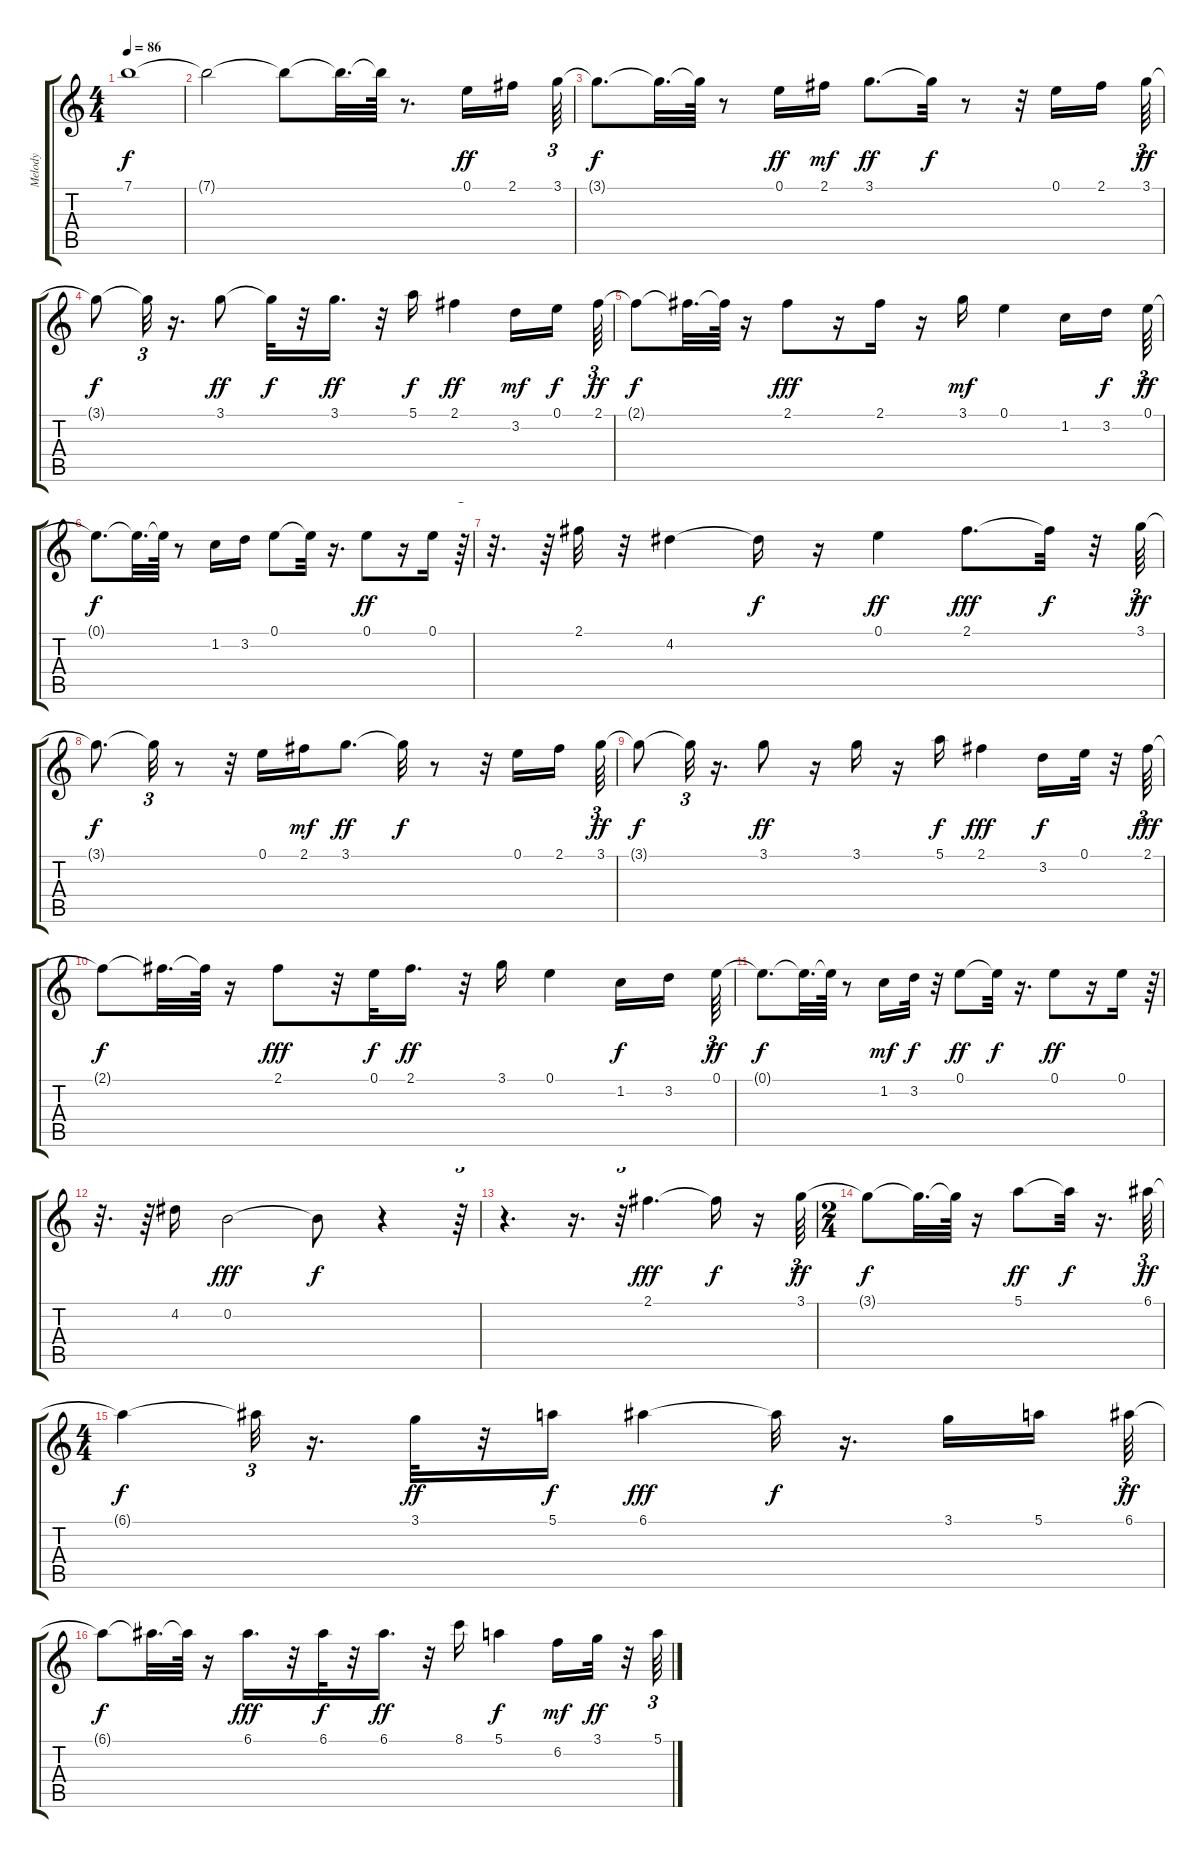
\track ("Melody" "Melody") {instrument acousticguitarnylon}
\staff {score tabs}
\tuning (E4 B3 G3 D3 A2 E2) {hide}
\ts (4 4)
\tempo 86
\clef g2
\ks c
7.1{t}.1{dy f} |
7.1{t}.2 7.1{t}.8 7.1{t}.32{d} 7.1{t}.64 r.8{d} 0.1.16{dy ff} 2.1.16 3.1.64{tu (3 2)} |
3.1{t}.8{d dy f} 3.1{t}.32{d} 3.1{t}.64 r.8 0.1.16{dy ff} 2.1.16{dy mf} 3.1.8{d dy ff} 3.1{t}.32{dy f} r.8 r.32 0.1.16 2.1.16 3.1.64{tu (3 2) dy ff} |
3.1{t}.8{dy f} 3.1{t}.32{tu (3 2)} r.16{d} 3.1.8{dy ff} 3.1{t}.32{dy f} r.32 3.1.16{d dy ff} r.32 5.1.16{dy f} 2.1.4{dy ff} 3.2.16{dy mf} 0.1.16{dy f} 2.1.64{tu (3 2) dy ff} |
2.1{t}.8{dy f} 2.1{t}.32{d} 2.1{t}.64 r.16 2.1.8{dy fff} r.16 2.1.16 r.16 3.1.16{dy mf} 0.1.4 1.2.16 3.2.16{dy f} 0.1.64{tu (3 2) dy ff} |
0.1{t}.8{d dy f} 0.1{t}.32{d} 0.1{t}.64 r.8 1.2.16 3.2.16 0.1.8 0.1{t}.32 r.16{d} 0.1.8{dy ff} r.16 0.1.16 r.64{tu (3 2)} |
r.32{d} r.64 2.1.32 r.32 4.2.4 4.2{t}.16{dy f} r.16 0.1.4{dy ff} 2.1.8{d dy fff} 2.1{t}.32{dy f} r.32 3.1.64{tu (3 2) dy ff} |
3.1{t}.8{d dy f} 3.1{t}.32{tu (3 2)} r.8 r.32 0.1.16 2.1.16{dy mf} 3.1.8{d dy ff} 3.1{t}.32{dy f} r.8 r.32 0.1.16 2.1.16 3.1.64{tu (3 2) dy ff} |
3.1{t}.8{dy f} 3.1{t}.32{tu (3 2)} r.16{d} 3.1.8{dy ff} r.16 3.1.16 r.16 5.1.16{dy f} 2.1.4{dy fff} 3.2.16{dy f} 0.1.32 r.32 2.1.64{tu (3 2) dy fff} |
2.1{t}.8{dy f} 2.1{t}.32{d} 2.1{t}.64 r.16 2.1.8{dy fff} r.32 0.1.32{dy f} 2.1.16{d dy ff} r.32 3.1.16 0.1.4 1.2.16{dy f} 3.2.16 0.1.64{tu (3 2) dy ff} |
0.1{t}.8{d dy f} 0.1{t}.32{d} 0.1{t}.64 r.8 1.2.16{dy mf} 3.2.32{dy f} r.32 0.1.8{dy ff} 0.1{t}.32{dy f} r.16{d} 0.1.8{dy ff} r.16 0.1.16 r.64{tu (3 2)} |
r.32{d} r.64 4.2.16 0.2.2{dy fff} 0.2{t}.8{dy f} r.4 r.64{tu (3 2)} |
r.4{d} r.16{d} r.32{tu (3 2)} 2.1.4{d dy fff} 2.1{t}.16{dy f} r.16 3.1.64{tu (3 2) dy ff} |
\ts (2 4)
3.1{t}.8{dy f} 3.1{t}.32{d} 3.1{t}.64 r.16 5.1.8{dy ff} 5.1{t}.32{dy f} r.16{d} 6.1.64{tu (3 2) dy ff} |
\ts (4 4)
6.1{t}.4{dy f} 6.1{t}.32{tu (3 2)} r.16{d} 3.1.32{dy ff} r.32 5.1.16{dy f} 6.1.4{dy fff} 6.1{t}.32{dy f} r.16{d} 3.1.16 5.1.16 6.1.64{tu (3 2) dy ff} |
6.1{t}.8{dy f} 6.1{t}.32{d} 6.1{t}.64 r.16 6.1.16{d dy fff} r.32 6.1.32{dy f} r.32 6.1.16{d dy ff} r.32 8.1.16 5.1.4{dy f} 6.2.16{dy mf} 3.1.32{dy ff} r.32 5.1.64{tu (3 2)}
